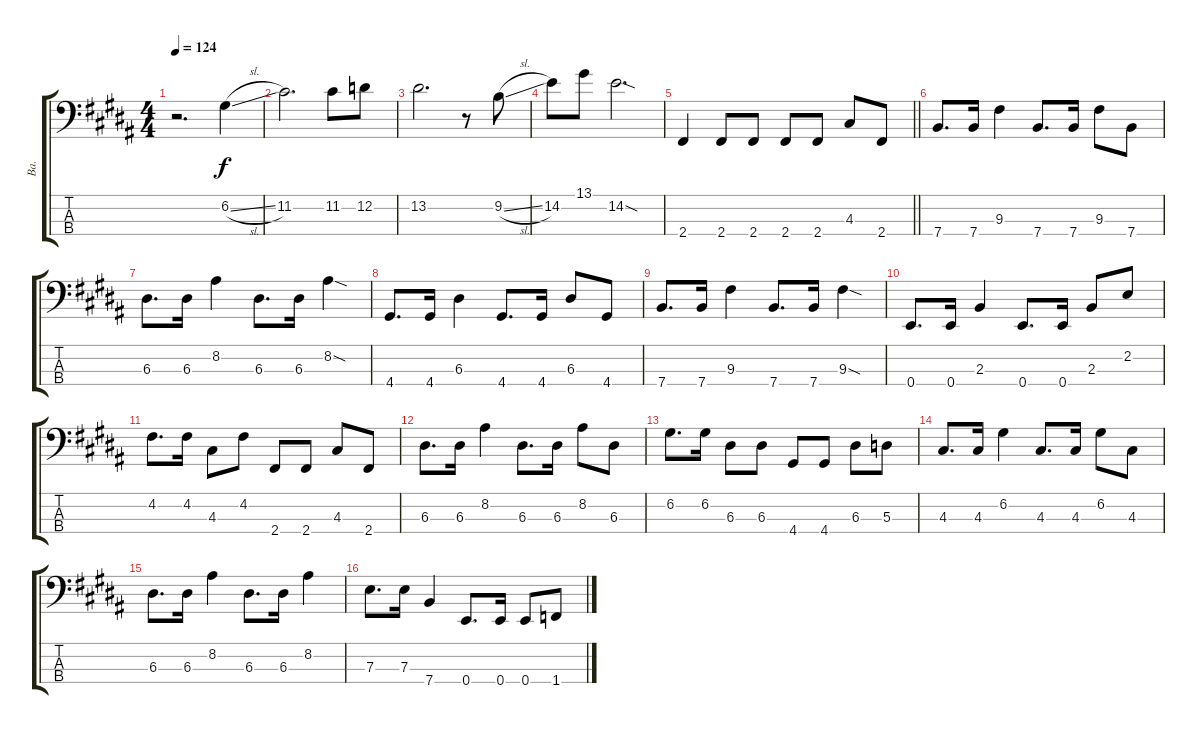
\track ("Ba." "Ba.") {instrument electricbassfinger}
\staff {score tabs}
\tuning (G2 D2 A1 E1) {hide}
\ts (4 4)
\tempo 124
\clef f4
\ks b
r.2{d dy f} 6.2{sl}.4 |
11.2.2{d} 11.2.8 12.2.8 |
13.2.2{d} r.8 9.2{sl}.8 |
14.2.8 13.1.8 14.2{sod}.2{d} |
\barLineRight lightlight
2.4.4 2.4.8 2.4.8 2.4.8 2.4.8 4.3.8 2.4.8 |
7.4.8{d} 7.4.16 9.3.4 7.4.8{d} 7.4.16 9.3.8 7.4.8 |
6.3.8{d} 6.3.16 8.2.4 6.3.8{d} 6.3.16 8.2{sod}.4 |
4.4.8{d} 4.4.16 6.3.4 4.4.8{d} 4.4.16 6.3.8 4.4.8 |
7.4.8{d} 7.4.16 9.3.4 7.4.8{d} 7.4.16 9.3{sod}.4 |
0.4.8{d} 0.4.16 2.3.4 0.4.8{d} 0.4.16 2.3.8 2.2.8 |
4.2.8{d} 4.2.16 4.3.8 4.2.8 2.4.8 2.4.8 4.3.8 2.4.8 |
6.3.8{d} 6.3.16 8.2.4 6.3.8{d} 6.3.16 8.2.8 6.3.8 |
6.2.8{d} 6.2.16 6.3.8 6.3.8 4.4.8 4.4.8 6.3.8 5.3.8 |
4.3.8{d} 4.3.16 6.2.4 4.3.8{d} 4.3.16 6.2.8 4.3.8 |
6.3.8{d} 6.3.16 8.2.4 6.3.8{d} 6.3.16 8.2.4 |
7.3.8{d} 7.3.16 7.4.4 0.4.8{d} 0.4.16 0.4.8 1.4.8
